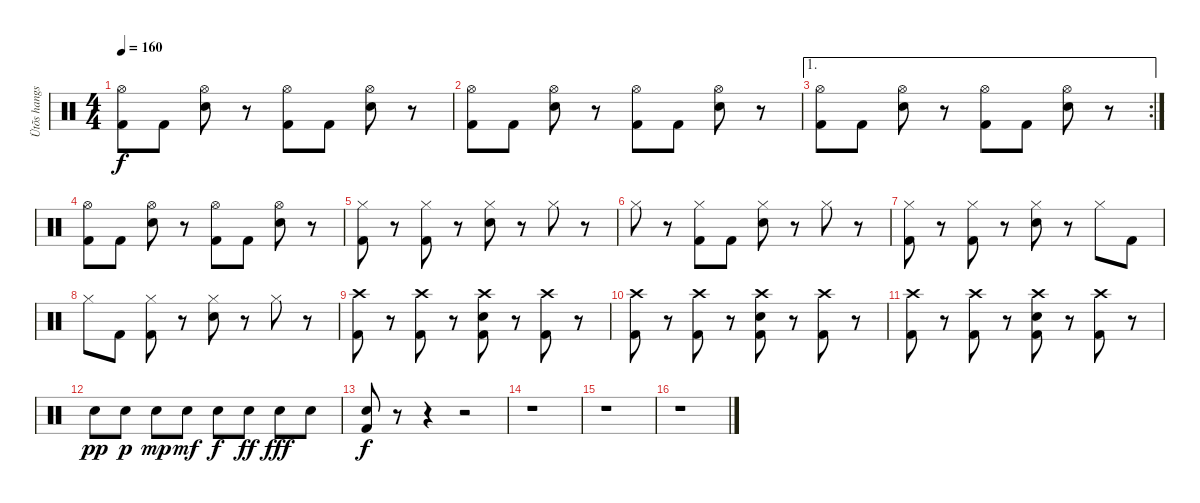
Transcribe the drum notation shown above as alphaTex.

\track ("Ütõs hangszer" "Ütõs hangs") {instrument percussion}
\staff {score}
\articulation defaults
\ts (4 4)
\tempo 160
\clef neutral
\ks c
("Hi-Hat (open)" "Kick (hit) 2").8{dy f} "Kick (hit) 2".8 ("Hi-Hat (open)" "Electric Snare (hit)").8 r.8 ("Hi-Hat (open)" "Kick (hit) 2").8 "Kick (hit) 2".8 ("Hi-Hat (open)" "Electric Snare (hit)").8 r.8 |
("Hi-Hat (open)" "Kick (hit) 2").8 "Kick (hit) 2".8 ("Hi-Hat (open)" "Electric Snare (hit)").8 r.8 ("Hi-Hat (open)" "Kick (hit) 2").8 "Kick (hit) 2".8 ("Hi-Hat (open)" "Electric Snare (hit)").8 r.8 |
\ae 1
\rc 2
("Hi-Hat (open)" "Kick (hit) 2").8 "Kick (hit) 2".8 ("Hi-Hat (open)" "Electric Snare (hit)").8 r.8 ("Hi-Hat (open)" "Kick (hit) 2").8 "Kick (hit) 2".8 ("Hi-Hat (open)" "Electric Snare (hit)").8 r.8 |
("Hi-Hat (open)" "Kick (hit) 2").8 "Kick (hit) 2".8 ("Hi-Hat (open)" "Electric Snare (hit)").8 r.8 ("Hi-Hat (open)" "Kick (hit) 2").8 "Kick (hit) 2".8 ("Hi-Hat (open)" "Electric Snare (hit)").8 r.8 |
("Hi-Hat (closed)" "Kick (hit) 2").8 r.8 ("Hi-Hat (closed)" "Kick (hit) 2").8 r.8 ("Hi-Hat (closed)" "Electric Snare (hit)").8 r.8 "Hi-Hat (closed)".8 r.8 |
"Hi-Hat (closed)".8 r.8 ("Hi-Hat (closed)" "Kick (hit) 2").8 "Kick (hit) 2".8 ("Hi-Hat (closed)" "Electric Snare (hit)").8 r.8 "Hi-Hat (closed)".8 r.8 |
("Hi-Hat (closed)" "Kick (hit) 2").8 r.8 ("Hi-Hat (closed)" "Kick (hit) 2").8 r.8 ("Hi-Hat (closed)" "Electric Snare (hit)").8 r.8 "Hi-Hat (closed)".8 "Kick (hit) 2".8 |
"Hi-Hat (closed)".8 "Kick (hit) 2".8 ("Hi-Hat (closed)" "Kick (hit) 2").8 r.8 ("Hi-Hat (closed)" "Electric Snare (hit)").8 r.8 "Hi-Hat (closed)".8 r.8 |
("Crash high (hit)" "Kick (hit) 2").8 r.8 ("Crash high (hit)" "Kick (hit) 2").8 r.8 ("Crash high (hit)" "Electric Snare (hit)" "Kick (hit) 2").8 r.8 ("Crash high (hit)" "Kick (hit) 2").8 r.8 |
("Crash high (hit)" "Kick (hit) 2").8 r.8 ("Crash high (hit)" "Kick (hit) 2").8 r.8 ("Crash high (hit)" "Electric Snare (hit)" "Kick (hit) 2").8 r.8 ("Crash high (hit)" "Kick (hit) 2").8 r.8 |
("Crash high (hit)" "Kick (hit) 2").8 r.8 ("Crash high (hit)" "Kick (hit) 2").8 r.8 ("Crash high (hit)" "Electric Snare (hit)" "Kick (hit) 2").8 r.8 ("Crash high (hit)" "Kick (hit) 2").8 r.8 |
"Electric Snare (hit)".8{dy pp} "Electric Snare (hit)".8{dy p} "Electric Snare (hit)".8{dy mp} "Electric Snare (hit)".8{dy mf} "Electric Snare (hit)".8{dy f} "Electric Snare (hit)".8{dy ff} "Electric Snare (hit)".8{dy fff} "Electric Snare (hit)".8 |
("Electric Snare (hit)" "Kick (hit) 2").8{dy f} r.8 r.4 r.2 |
r.1 |
r.1 |
r.1
